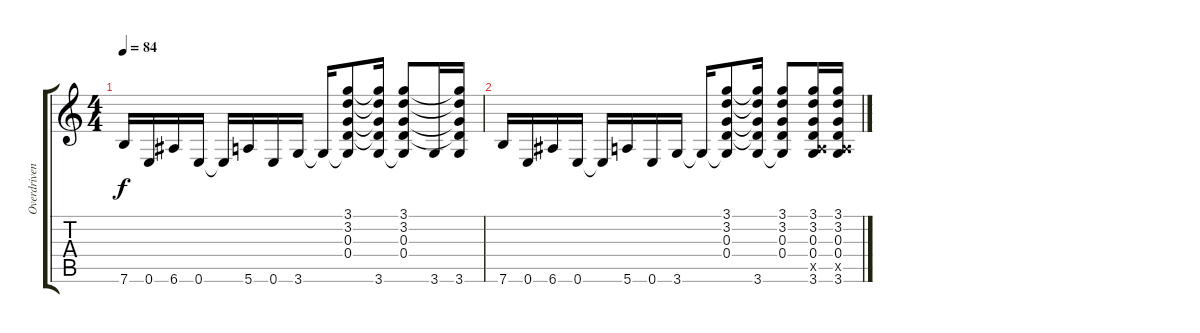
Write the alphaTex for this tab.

\track ("Overdriven Rhythm" "Overdriven") {instrument overdrivenguitar}
\staff {score tabs}
\tuning (E4 B3 G3 D3 A2 E2) {hide}
\ts (4 4)
\tempo 84
\clef g2
\ks c
7.6.16{dy f} 0.6.16 6.6.16 0.6.16 0.6{t}.16 5.6.16 0.6.16 3.6.16 3.6{t}.16 (3.1 3.2 0.3 0.4 3.6{t}).8 (3.1{t} 3.2{t} 0.3{t} 0.4{t} 3.6).16 (3.1 3.2 0.3 0.4 3.6{t}).8 3.6.16 (3.1{t} 3.2{t} 0.3{t} 0.4{t} 3.6).16 |
7.6.16 0.6.16 6.6.16 0.6.16 0.6{t}.16 5.6.16 0.6.16 3.6.16 3.6{t}.16 (3.1 3.2 0.3 0.4 3.6{t}).8 (3.1{t} 3.2{t} 0.3{t} 0.4{t} 3.6).16 (3.1 3.2 0.3 0.4 3.6{t}).8 (3.1 3.2 0.3 0.4 0.5{x} 3.6).16 (3.1 3.2 0.3 0.4 0.5{x} 3.6).16
